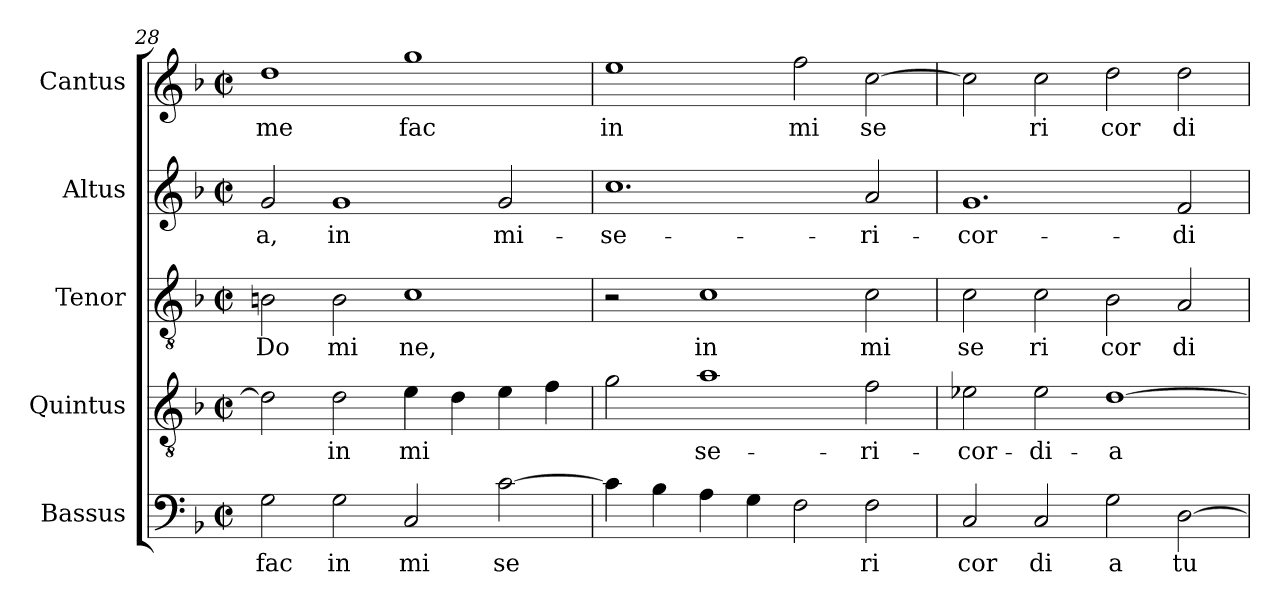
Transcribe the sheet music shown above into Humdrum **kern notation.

**kern	**text	**kern	**text	**kern	**text	**kern	**text	**kern	**text
*part5	*part5	*part4	*part4	*part3	*part3	*part2	*part2	*part1	*part1
*staff5	*staff5	*staff4	*staff4	*staff3	*staff3	*staff2	*staff2	*staff1	*staff1
*I"Bassus	*	*I"Quintus	*	*I"Tenor	*	*I"Altus	*	*I"Cantus	*
*clefF4	*	*clefGv2	*	*clefGv2	*	*clefG2	*	*clefG2	*
*k[b-]	*	*k[b-]	*	*k[b-]	*	*k[b-]	*	*k[b-]	*
*F:	*	*F:	*	*F:	*	*F:	*	*F:	*
*M2/2	*	*M2/2	*	*M2/2	*	*M2/2	*	*M2/2	*
*met(c|)	*	*met(c|)	*	*met(c|)	*	*met(c|)	*	*met(c|)	*
=28	=28	=28	=28	=28	=28	=28	=28	=28	=28
!	!LO:LY:b:cj	!	!LO:LY:b:cj	!	!LO:LY:b:cj	!	!LO:LY:b:cj	!	!LO:LY:b:cj
2G\	fac	2d\]	.	2Bn\	Do	2g/	-a,	1dd	me
!	!LO:LY:b:cj	!	!LO:LY:b:cj	!	!LO:LY:b:cj	!	!LO:LY:b:cj	!	!
2G\	in	2d\	in	2B\	mi	1g	in	.	.
!	!LO:LY:b:cj	!	!LO:LY:b:cj	!	!LO:LY:b:cj	!	!	!	!LO:LY:b:cj
2C/	mi	4e\	mi-	1c	ne,	.	.	1gg	fac
!	!	!	!LO:LY:b:cj	!	!	!	!	!	!
.	.	4d\	--	.	.	.	.	.	.
!	!LO:LY:b:cj	!	!LO:LY:b:cj	!	!	!	!LO:LY:b:cj	!	!
[>2c\	se	4e\	--	.	.	2g/	mi-	.	.
!	!	!	!LO:LY:b:cj	!	!	!	!	!	!
.	.	4f\	--	.	.	.	.	.	.
=29	=29	=29	=29	=29	=29	=29	=29	=29	=29
!	!LO:LY:b:cj	!	!LO:LY:b:cj	!	!	!	!LO:LY:b:cj	!	!LO:LY:b:cj
4c\]	.	2g\	--	2r	.	1.cc	-se-	1ee	in
!	!LO:LY:b:cj	!	!	!	!	!	!	!	!
4B-\	.	.	.	.	.	.	.	.	.
!	!LO:LY:b:cj	!	!LO:LY:b:cj	!	!LO:LY:b:cj	!	!	!	!
4A\	.	1a	-se-	1c	in	.	.	.	.
!	!LO:LY:b:cj	!	!	!	!	!	!	!	!
4G\	.	.	.	.	.	.	.	.	.
!	!LO:LY:b:cj	!	!	!	!	!	!	!	!LO:LY:b:cj
2F\	.	.	.	.	.	.	.	2ff\	mi
!	!LO:LY:b:cj	!	!LO:LY:b:cj	!	!LO:LY:b:cj	!	!LO:LY:b:cj	!	!LO:LY:b:cj
2F\	ri	2f\	-ri-	2c\	mi	2a/	-ri-	[>2cc\	se
=30	=30	=30	=30	=30	=30	=30	=30	=30	=30
!	!LO:LY:b:cj	!	!LO:LY:b:cj	!	!LO:LY:b:cj	!	!LO:LY:b:cj	!	!LO:LY:b:cj
2C/	cor	2e-X\	-cor-	2c\	se	1.g	-cor-	2cc\]	.
!	!LO:LY:b:cj	!	!LO:LY:b:cj	!	!LO:LY:b:cj	!	!	!	!LO:LY:b:cj
2C/	di	2e-\	-di-	2c\	ri	.	.	2cc\	ri
!	!LO:LY:b:cj	!	!LO:LY:b:cj	!	!LO:LY:b:cj	!	!	!	!LO:LY:b:cj
2G\	a	[<1d	-a	2B-\	cor	.	.	2dd\	cor
!	!LO:LY:b:cj	!	!	!	!LO:LY:b:cj	!	!LO:LY:b:cj	!	!LO:LY:b:cj
[<2D\	tu	.	.	2A/	di	2f/	-di-	2dd\	di
=	=	=	=	=	=	=	=	=	=
*-	*-	*-	*-	*-	*-	*-	*-	*-	*-
